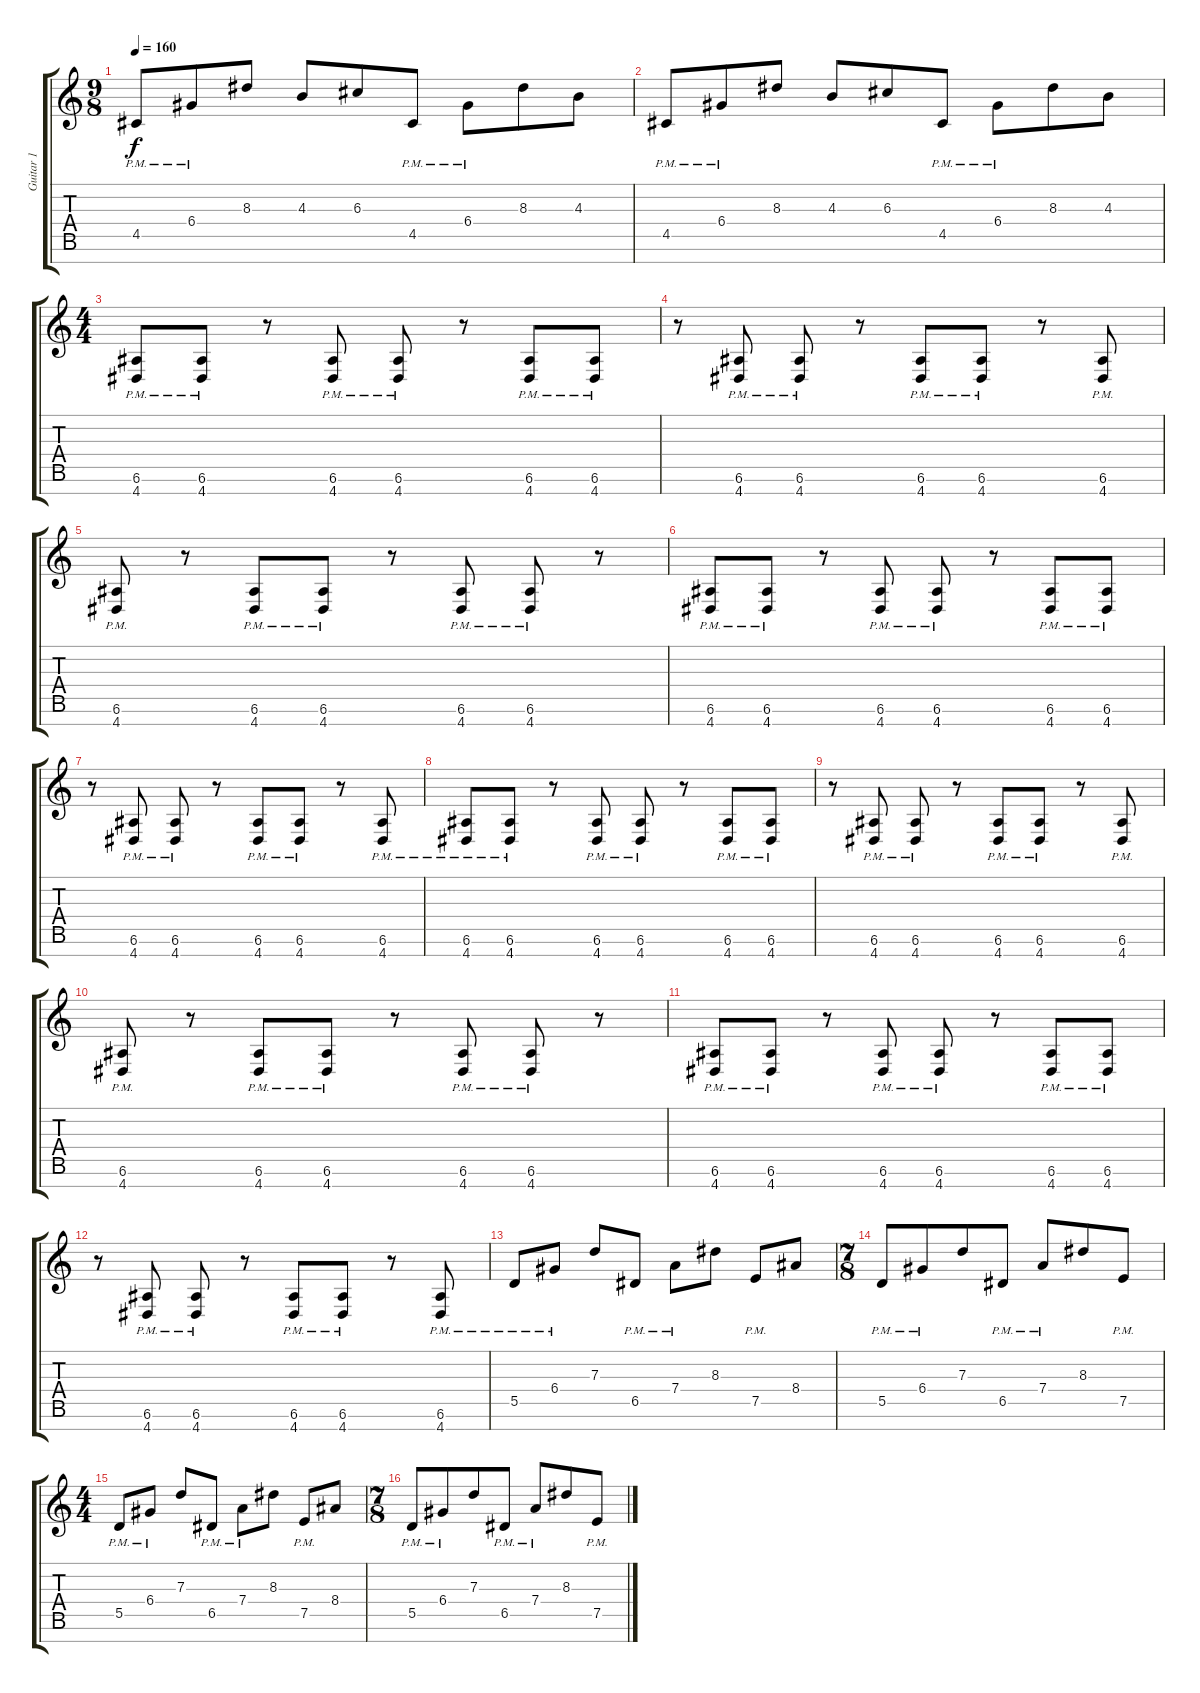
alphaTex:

\track ("Guitar 1" "Guitar 1") {instrument distortionguitar}
\staff {score tabs}
\tuning (E4 B3 G3 D3 A2 E2 B1) {hide}
\ts (9 8)
\tempo 160
\clef g2
\ks c
4.5{pm}.8{dy f} 6.4{pm}.8 8.3.8 4.3.8 6.3.8 4.5{pm}.8 6.4{pm}.8 8.3.8 4.3.8 |
4.5{pm}.8 6.4{pm}.8 8.3.8 4.3.8 6.3.8 4.5{pm}.8 6.4{pm}.8 8.3.8 4.3.8 |
\ts (4 4)
(6.6{pm} 4.7{pm}).8 (6.6{pm} 4.7{pm}).8 r.8 (6.6{pm} 4.7{pm}).8 (6.6{pm} 4.7{pm}).8 r.8 (6.6{pm} 4.7{pm}).8 (6.6{pm} 4.7{pm}).8 |
r.8 (6.6{pm} 4.7{pm}).8 (6.6{pm} 4.7{pm}).8 r.8 (6.6{pm} 4.7{pm}).8 (6.6{pm} 4.7{pm}).8 r.8 (6.6{pm} 4.7{pm}).8 |
(6.6{pm} 4.7{pm}).8 r.8 (6.6{pm} 4.7{pm}).8 (6.6{pm} 4.7{pm}).8 r.8 (6.6{pm} 4.7{pm}).8 (6.6{pm} 4.7{pm}).8 r.8 |
(6.6{pm} 4.7{pm}).8 (6.6{pm} 4.7{pm}).8 r.8 (6.6{pm} 4.7{pm}).8 (6.6{pm} 4.7{pm}).8 r.8 (6.6{pm} 4.7{pm}).8 (6.6{pm} 4.7{pm}).8 |
r.8 (6.6{pm} 4.7{pm}).8 (6.6{pm} 4.7{pm}).8 r.8 (6.6{pm} 4.7{pm}).8 (6.6{pm} 4.7{pm}).8 r.8 (6.6{pm} 4.7{pm}).8 |
(6.6{pm} 4.7{pm}).8 (6.6{pm} 4.7{pm}).8 r.8 (6.6{pm} 4.7{pm}).8 (6.6{pm} 4.7{pm}).8 r.8 (6.6{pm} 4.7{pm}).8 (6.6{pm} 4.7{pm}).8 |
r.8 (6.6{pm} 4.7{pm}).8 (6.6{pm} 4.7{pm}).8 r.8 (6.6{pm} 4.7{pm}).8 (6.6{pm} 4.7{pm}).8 r.8 (6.6{pm} 4.7{pm}).8 |
(6.6{pm} 4.7{pm}).8 r.8 (6.6{pm} 4.7{pm}).8 (6.6{pm} 4.7{pm}).8 r.8 (6.6{pm} 4.7{pm}).8 (6.6{pm} 4.7{pm}).8 r.8 |
(6.6{pm} 4.7{pm}).8 (6.6{pm} 4.7{pm}).8 r.8 (6.6{pm} 4.7{pm}).8 (6.6{pm} 4.7{pm}).8 r.8 (6.6{pm} 4.7{pm}).8 (6.6{pm} 4.7{pm}).8 |
r.8 (6.6{pm} 4.7{pm}).8 (6.6{pm} 4.7{pm}).8 r.8 (6.6{pm} 4.7{pm}).8 (6.6{pm} 4.7{pm}).8 r.8 (6.6{pm} 4.7{pm}).8 |
5.5{pm}.8 6.4{pm}.8 7.3.8 6.5{pm}.8 7.4{pm}.8 8.3.8 7.5{pm}.8 8.4.8 |
\ts (7 8)
5.5{pm}.8 6.4{pm}.8 7.3.8 6.5{pm}.8 7.4{pm}.8 8.3.8 7.5{pm}.8 |
\ts (4 4)
5.5{pm}.8 6.4{pm}.8 7.3.8 6.5{pm}.8 7.4{pm}.8 8.3.8 7.5{pm}.8 8.4.8 |
\ts (7 8)
5.5{pm}.8 6.4{pm}.8 7.3.8 6.5{pm}.8 7.4{pm}.8 8.3.8 7.5{pm}.8
